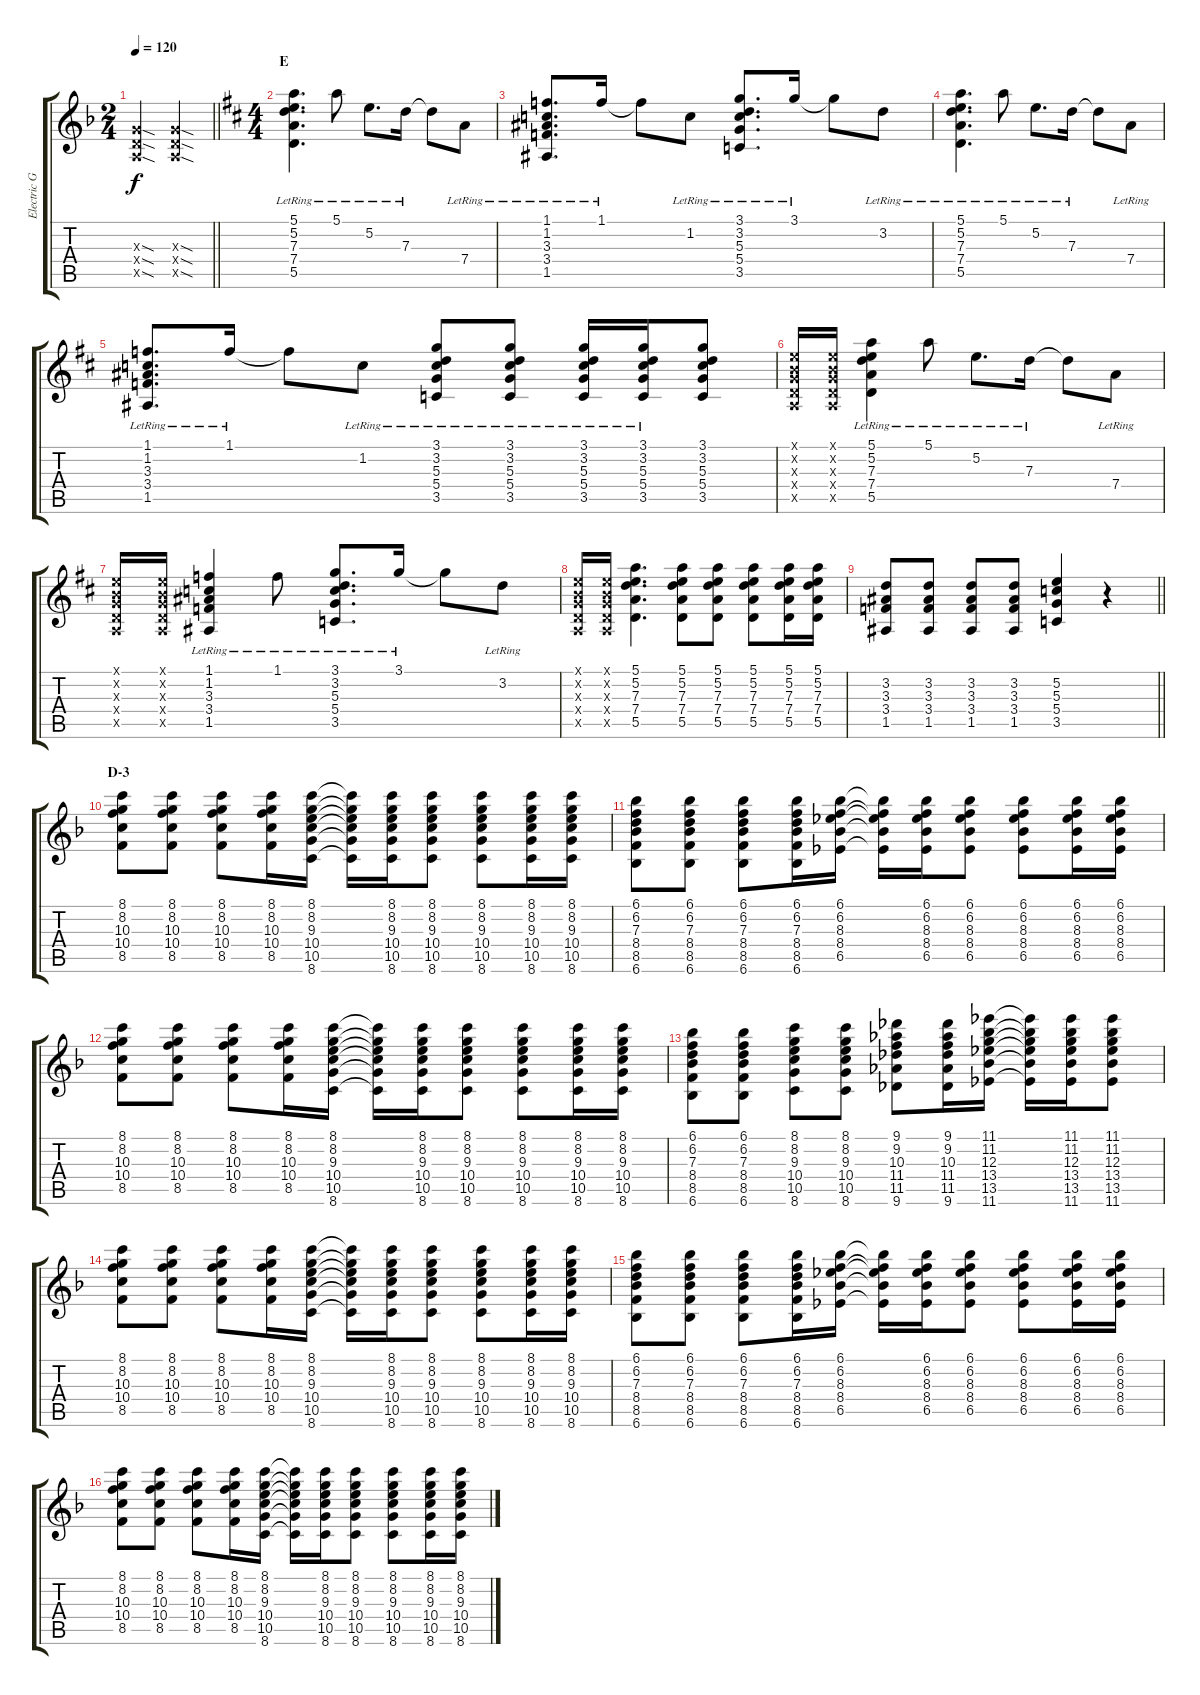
\track ("Electric Guitar I" "Electric G") {instrument overdrivenguitar}
\staff {score tabs}
\tuning (E4 B3 G3 D3 A2 E2) {hide}
\ts (2 4)
\tempo 120
\clef g2
\barLineRight lightlight
\ks f
(0.3{sod x} 0.4{sod x} 0.5{sod x}).4{dy f} (0.3{sod x} 0.4{sod x} 0.5{sod x}).4 |
\ts (4 4)
\section ("" "E")
\ks d
(5.1{lr} 5.2{lr} 7.3{lr} 7.4{lr} 5.5{lr}).4{d} 5.1{lr}.8 5.2{lr}.8{d} 7.3{lr}.16 7.3{t}.8 7.4{lr}.8 |
(1.1{lr} 1.2{lr} 3.3{lr} 3.4{lr} 1.5{lr}).8{d} 1.1{lr}.16 1.1{t}.8 1.2{lr}.8 (3.1{lr} 3.2{lr} 5.3{lr} 5.4{lr} 3.5{lr}).8{d} 3.1{lr}.16 3.1{t}.8 3.2{lr}.8 |
(5.1{lr} 5.2{lr} 7.3{lr} 7.4{lr} 5.5{lr}).4{d} 5.1{lr}.8 5.2{lr}.8{d} 7.3{lr}.16 7.3{t}.8 7.4{lr}.8 |
(1.1{lr} 1.2{lr} 3.3{lr} 3.4{lr} 1.5{lr}).8{d} 1.1{lr}.16 1.1{t}.8 1.2{lr}.8 (3.1{lr} 3.2{lr} 5.3{lr} 5.4{lr} 3.5{lr}).8 (3.1{lr} 3.2{lr} 5.3{lr} 5.4{lr} 3.5{lr}).8 (3.1{lr} 3.2{lr} 5.3{lr} 5.4{lr} 3.5{lr}).16 (3.1{lr} 3.2{lr} 5.3{lr} 5.4{lr} 3.5{lr}).16 (3.1 3.2 5.3 5.4 3.5).8 |
(0.1{x} 0.2{x} 0.3{x} 0.4{x} 0.5{x}).16 (0.1{x} 0.2{x} 0.3{x} 0.4{x} 0.5{x}).16 (5.1{lr} 5.2{lr} 7.3{lr} 7.4{lr} 5.5{lr}).4 5.1{lr}.8 5.2{lr}.8{d} 7.3{lr}.16 7.3{t}.8 7.4{lr}.8 |
(0.1{x} 0.2{x} 0.3{x} 0.4{x} 0.5{x}).16 (0.1{x} 0.2{x} 0.3{x} 0.4{x} 0.5{x}).16 (1.1 1.2{lr} 3.3{lr} 3.4{lr} 1.5{lr}).4 1.1{lr}.8 (3.1{lr} 3.2{lr} 5.3{lr} 5.4{lr} 3.5{lr}).8{d} 3.1{lr}.16 3.1{t}.8 3.2{lr}.8 |
(0.1{x} 0.2{x} 0.3{x} 0.4{x} 0.5{x}).16 (0.1{x} 0.2{x} 0.3{x} 0.4{x} 0.5{x}).16 (5.1 5.2 7.3 7.4 5.5).4{d} (5.1 5.2 7.3 7.4 5.5).8 (5.1 5.2 7.3 7.4 5.5).8 (5.1 5.2 7.3 7.4 5.5).8 (5.1 5.2 7.3 7.4 5.5).16 (5.1 5.2 7.3 7.4 5.5).16 |
\barLineRight lightlight
(3.2 3.3 3.4 1.5).8 (3.2 3.3 3.4 1.5).8 (3.2 3.3 3.4 1.5).8 (3.2 3.3 3.4 1.5).8 (5.2 5.3 5.4 3.5).4 r.4 |
\section ("" "D-3")
\ks f
(8.1 8.2 10.3 10.4 8.5).8{volume 11} (8.1 8.2 10.3 10.4 8.5).8 (8.1 8.2 10.3 10.4 8.5).8 (8.1 8.2 10.3 10.4 8.5).16 (8.1 8.2 9.3 10.4 10.5 8.6).16 (8.1{t} 8.2{t} 9.3{t} 10.4{t} 10.5{t} 8.6{t}).16 (8.1 8.2 9.3 10.4 10.5 8.6).16 (8.1 8.2 9.3 10.4 10.5 8.6).8 (8.1 8.2 9.3 10.4 10.5 8.6).8 (8.1 8.2 9.3 10.4 10.5 8.6).16 (8.1 8.2 9.3 10.4 10.5 8.6).16 |
(6.1 6.2 7.3 8.4 8.5 6.6).8 (6.1 6.2 7.3 8.4 8.5 6.6).8 (6.1 6.2 7.3 8.4 8.5 6.6).8 (6.1 6.2 7.3 8.4 8.5 6.6).16 (6.1 6.2 8.3 8.4 6.5).16 (6.1{t} 6.2{t} 8.3{t} 8.4{t} 6.5{t}).16 (6.1 6.2 8.3 8.4 6.5).16 (6.1 6.2 8.3 8.4 6.5).8 (6.1 6.2 8.3 8.4 6.5).8 (6.1 6.2 8.3 8.4 6.5).16 (6.1 6.2 8.3 8.4 6.5).16 |
(8.1 8.2 10.3 10.4 8.5).8 (8.1 8.2 10.3 10.4 8.5).8 (8.1 8.2 10.3 10.4 8.5).8 (8.1 8.2 10.3 10.4 8.5).16 (8.1 8.2 9.3 10.4 10.5 8.6).16 (8.1{t} 8.2{t} 9.3{t} 10.4{t} 10.5{t} 8.6{t}).16 (8.1 8.2 9.3 10.4 10.5 8.6).16 (8.1 8.2 9.3 10.4 10.5 8.6).8 (8.1 8.2 9.3 10.4 10.5 8.6).8 (8.1 8.2 9.3 10.4 10.5 8.6).16 (8.1 8.2 9.3 10.4 10.5 8.6).16 |
(6.1 6.2 7.3 8.4 8.5 6.6).8 (6.1 6.2 7.3 8.4 8.5 6.6).8 (8.1 8.2 9.3 10.4 10.5 8.6).8 (8.1 8.2 9.3 10.4 10.5 8.6).8 (9.1 9.2 10.3 11.4 11.5 9.6).8 (9.1 9.2 10.3 11.4 11.5 9.6).16 (11.1 11.2 12.3 13.4 13.5 11.6).16 (11.1{t} 11.2{t} 12.3{t} 13.4{t} 13.5{t} 11.6{t}).16 (11.1 11.2 12.3 13.4 13.5 11.6).16 (11.1 11.2 12.3 13.4 13.5 11.6).8 |
(8.1 8.2 10.3 10.4 8.5).8 (8.1 8.2 10.3 10.4 8.5).8 (8.1 8.2 10.3 10.4 8.5).8 (8.1 8.2 10.3 10.4 8.5).16 (8.1 8.2 9.3 10.4 10.5 8.6).16 (8.1{t} 8.2{t} 9.3{t} 10.4{t} 10.5{t} 8.6{t}).16 (8.1 8.2 9.3 10.4 10.5 8.6).16 (8.1 8.2 9.3 10.4 10.5 8.6).8 (8.1 8.2 9.3 10.4 10.5 8.6).8 (8.1 8.2 9.3 10.4 10.5 8.6).16 (8.1 8.2 9.3 10.4 10.5 8.6).16 |
(6.1 6.2 7.3 8.4 8.5 6.6).8 (6.1 6.2 7.3 8.4 8.5 6.6).8 (6.1 6.2 7.3 8.4 8.5 6.6).8 (6.1 6.2 7.3 8.4 8.5 6.6).16 (6.1 6.2 8.3 8.4 6.5).16 (6.1{t} 6.2{t} 8.3{t} 8.4{t} 6.5{t}).16 (6.1 6.2 8.3 8.4 6.5).16 (6.1 6.2 8.3 8.4 6.5).8 (6.1 6.2 8.3 8.4 6.5).8 (6.1 6.2 8.3 8.4 6.5).16 (6.1 6.2 8.3 8.4 6.5).16 |
(8.1 8.2 10.3 10.4 8.5).8 (8.1 8.2 10.3 10.4 8.5).8 (8.1 8.2 10.3 10.4 8.5).8 (8.1 8.2 10.3 10.4 8.5).16 (8.1 8.2 9.3 10.4 10.5 8.6).16 (8.1{t} 8.2{t} 9.3{t} 10.4{t} 10.5{t} 8.6{t}).16 (8.1 8.2 9.3 10.4 10.5 8.6).16 (8.1 8.2 9.3 10.4 10.5 8.6).8 (8.1 8.2 9.3 10.4 10.5 8.6).8 (8.1 8.2 9.3 10.4 10.5 8.6).16 (8.1 8.2 9.3 10.4 10.5 8.6).16
